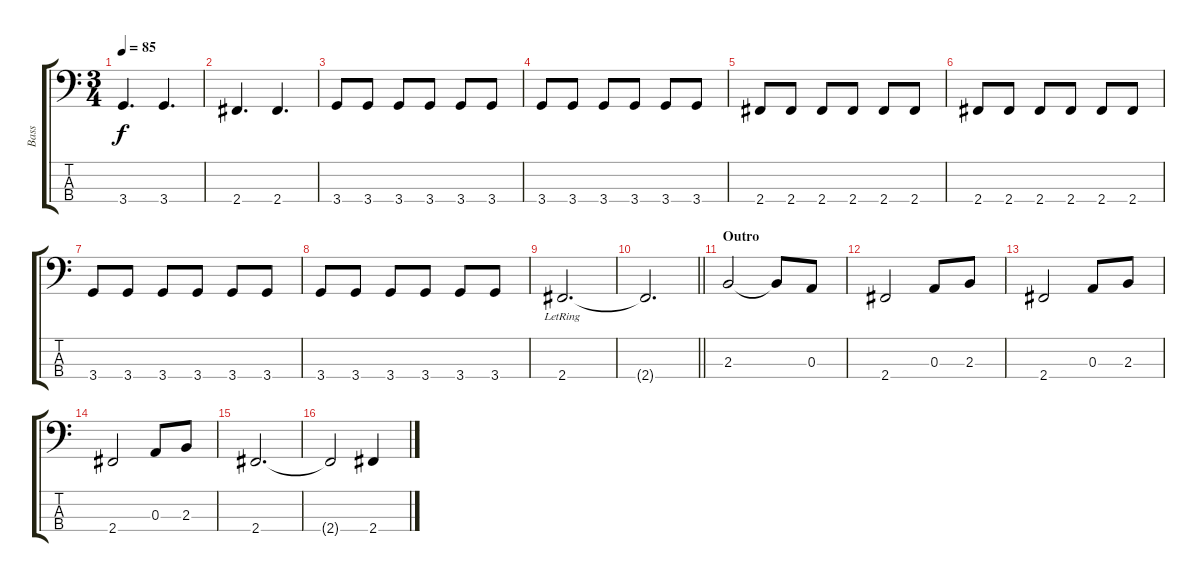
\track ("Bass" "Bass") {instrument electricbassfinger}
\staff {score tabs}
\tuning (G2 D2 A1 E1) {hide}
\ts (3 4)
\tempo 85
\clef f4
\ks c
3.4.4{d dy f} 3.4.4{d} |
2.4.4{d} 2.4.4{d} |
3.4.8 3.4.8 3.4.8 3.4.8 3.4.8 3.4.8 |
3.4.8 3.4.8 3.4.8 3.4.8 3.4.8 3.4.8 |
2.4.8 2.4.8 2.4.8 2.4.8 2.4.8 2.4.8 |
2.4.8 2.4.8 2.4.8 2.4.8 2.4.8 2.4.8 |
3.4.8 3.4.8 3.4.8 3.4.8 3.4.8 3.4.8 |
3.4.8 3.4.8 3.4.8 3.4.8 3.4.8 3.4.8 |
2.4{lr}.2{d} |
\barLineRight lightlight
2.4{t}.2{d} |
\section ("" "Outro")
2.3.2 2.3{t}.8 0.3.8 |
2.4.2 0.3.8 2.3.8 |
2.4.2 0.3.8 2.3.8 |
2.4.2 0.3.8 2.3.8 |
2.4.2{d} |
2.4{t}.2 2.4.4
